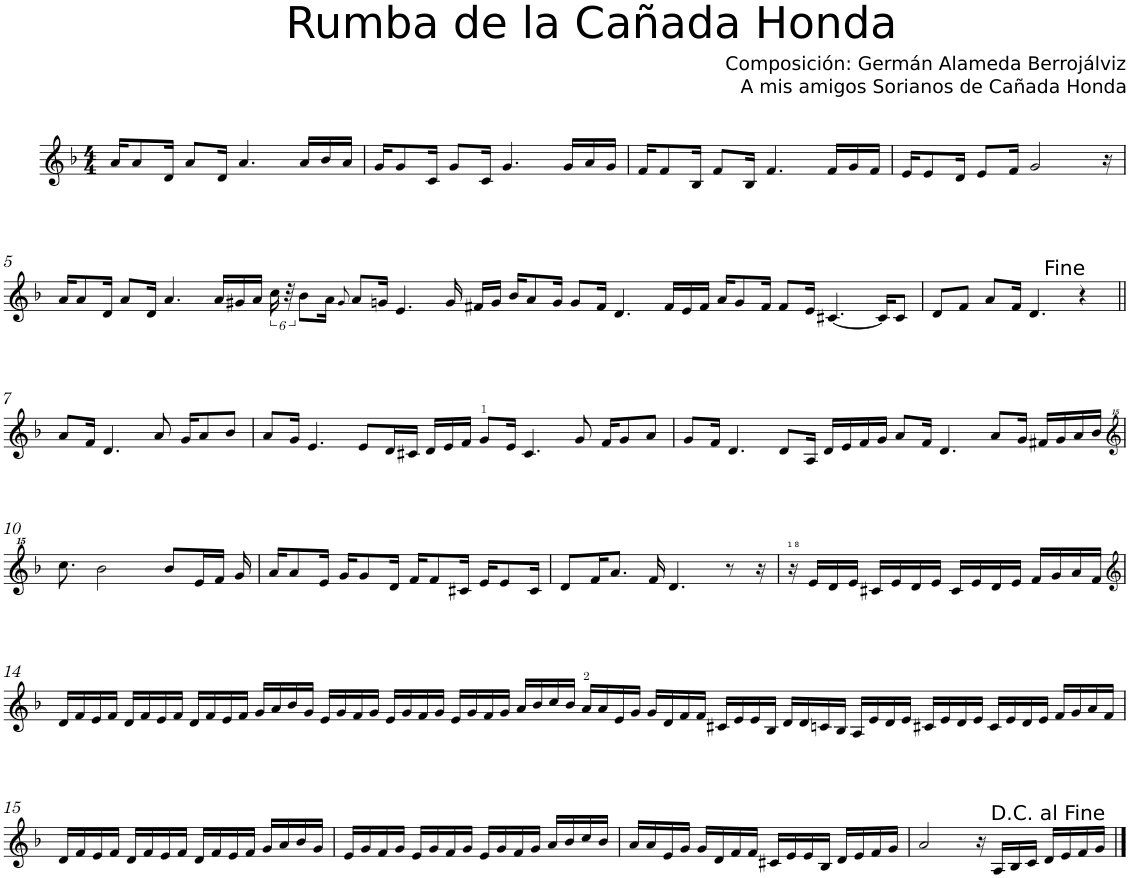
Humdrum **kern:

**kern
*part1
*staff1
*I"Instrument 1
*clefG2
*k[b-]
*F:
*M4/4
=1
16a/KL
8a/
16d/Jk
8a/L
16d/Jk
4.a/
16a/LL
16b-/
16a/JJ
=2
16g/KL
8g/
16c/Jk
8g/L
16c/Jk
4.g/
16g/LL
16a/
16g/JJ
=3
16f/KL
8f/
16B-/Jk
8f/L
16B-/Jk
4.f/
16f/LL
16g/
16f/JJ
=4
16e/KL
8e/
16d/Jk
8e/L
16f/Jk
2g/
16r
!!LO:LB:g=z
=5
16a/KL
8a/
16d/Jk
8a/L
16d/Jk
4.a/
16a/LL
16g#X/
16a/JJ
24cc\
48r
8b-\L
16a\Jk
8qg#/
8a/L
16gn/Jk
4.e/
16g/
16f#X/LL
16g/JJ
16b-/KL
8a/
16g/Jk
8g/L
16f#/Jk
4.d/
16f#/LL
16e/
16f#/JJ
16a/KL
8g/
16f#/Jk
8f#/L
16e/Jk
[<4.c#X/
16c#/KL]
8c#/J
=6
8d/L
8f/J
8a/L
16f/Jk
4.d/
8.r
!!LO:LB:g=z
=7||
8a/L
16r
16f/Jk
4.d/
8a/
16g/KL
8a/
8b-/J
=8
8a/L
16g/Jk
4.e/
8e/L
16d/L
16c#X/JJ
16d/LL
16e/
16f/JJ
8g/L
16e/Jk
4.c#/
8g/
16f/KL
8g/
8a/J
=9
8g/L
16f/Jk
4.d/
8d/L
16A/Jk
16d/LL
16e/
16f/
16g/JJ
8a/L
16f/Jk
4.d/
8a/L
16g/Jk
16f#X/LL
16g/
16a/
16b-/JJ
!!LO:LB:g=z
=10
*clefG^^2
8.cccc\
2bbb-\
8bbb-/L
16eee/L
16fff/JJ
16ggg/
=11
16aaa/KL
8aaa/
16eee/Jk
16ggg/KL
8ggg/
16ddd/Jk
16fff/KL
8fff/
16ccc#X/Jk
16eee/KL
8eee/
16ccc#/Jk
=12
8ddd/L
16fff/K
8.aaa/J
16fff/
4.ddd/
8r
16r
=13
!LO:TX:a:t=1 8
16r
16eee/LL
16ddd/
16eee/JJ
16ccc#X/LL
16eee/
16ddd/
16eee/JJ
16ccc#/LL
16eee/
16ddd/
16eee/JJ
16fff/LL
16ggg/
16aaa/
16fff/JJ
!!LO:LB:g=z
=14
*clefG2
16d/LL
16f/
16e/
16f/JJ
16d/LL
16f/
16e/
16f/JJ
16d/LL
16f/
16e/
16f/JJ
16g/LL
16a/
16b-/
16g/JJ
16e/LL
16g/
16f/
16g/JJ
16e/LL
16g/
16f/
16g/JJ
16e/LL
16g/
16f/
16g/JJ
16a/LL
16b-/
16cc/
16b-/JJ
16a/LL
16a/
16e/
16g/JJ
16g/LL
16d/
16f/
16f/JJ
16c#X/LL
16e/
16e/
16B-/JJ
16d/LL
16d/
16cn/
16B-/JJ
16A/LL
16e/
16d/
16e/JJ
16c#X/LL
16e/
16d/
16e/JJ
16c#/LL
16e/
16d/
16e/JJ
16f/LL
16g/
16a/
16f/JJ
!!LO:LB:g=z
=15
16d/LL
16f/
16e/
16f/JJ
16d/LL
16f/
16e/
16f/JJ
16d/LL
16f/
16e/
16f/JJ
16g/LL
16a/
16b-/
16g/JJ
=16
16e/LL
16g/
16f/
16g/JJ
16e/LL
16g/
16f/
16g/JJ
16e/LL
16g/
16f/
16g/JJ
16a/LL
16b-/
16cc/
16b-/JJ
=17
16a/LL
16a/
16e/
16g/JJ
16g/LL
16d/
16f/
16f/JJ
16c#X/LL
16e/
16e/
16B-/JJ
16d/LL
16e/
16f/
16g/JJ
=18
2a/
16r
16A/LL
16B-/
16c/JJ
16d/LL
16e/
16f/
16g/JJ
==
*-
